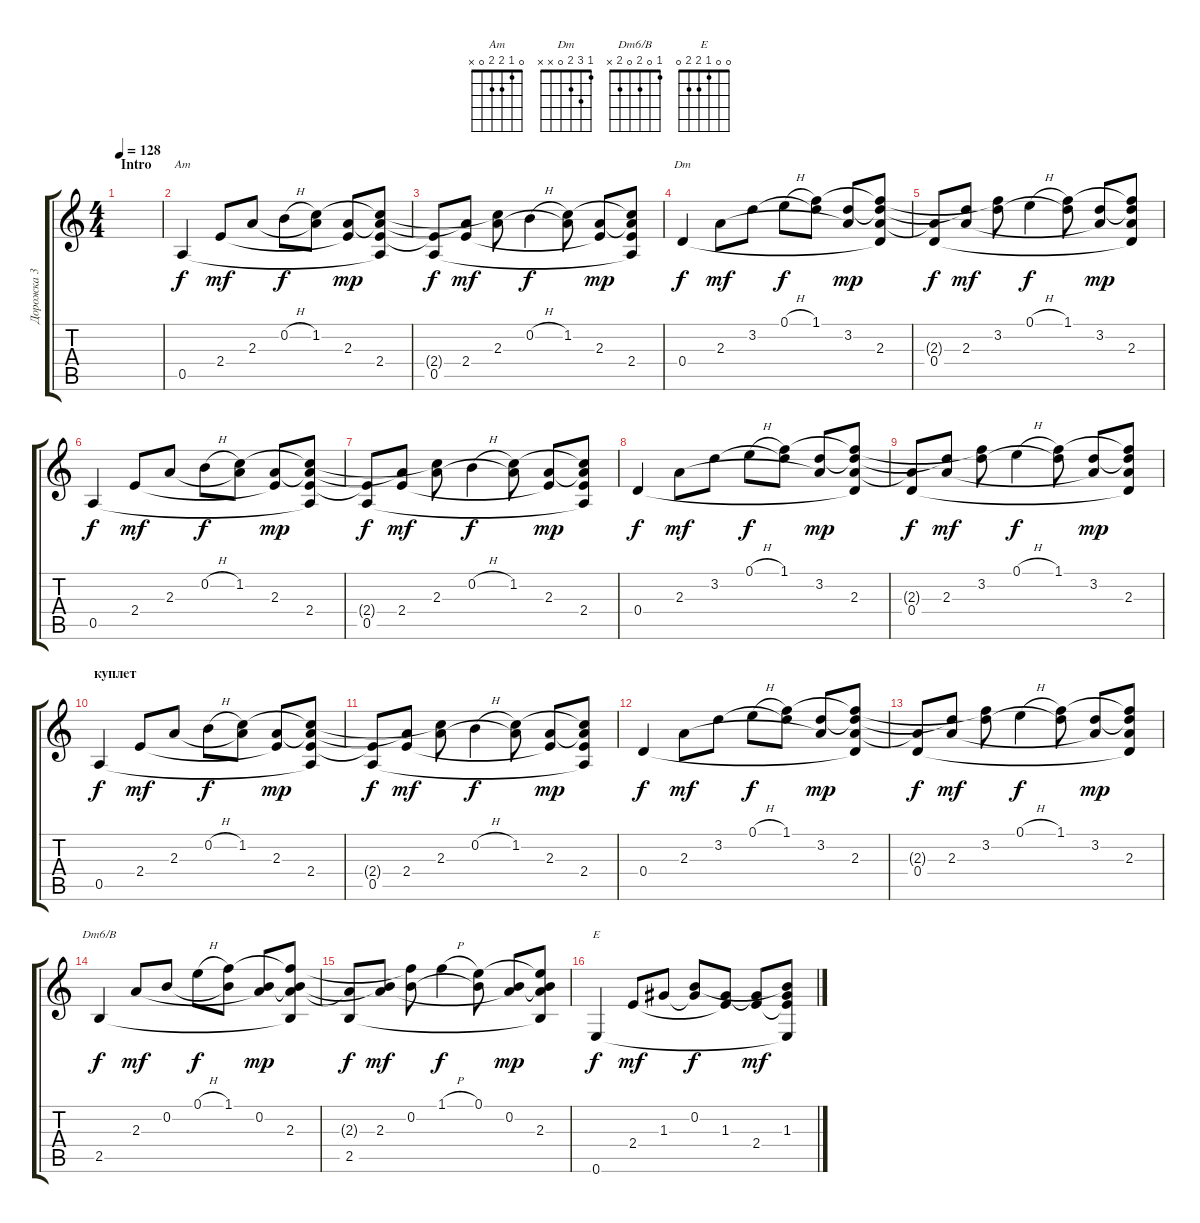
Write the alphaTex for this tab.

\track ("Дорожка 3" "Дорожка 3") {instrument acousticguitarnylon}
\staff {score tabs}
\tuning (E4 B3 G3 D3 A2 E2) {hide}
\chord ("Am" 0 1 2 2 0 x)
\chord ("Dm" 1 3 2 0 x x)
\chord ("Dm6/B" 1 0 2 0 2 x)
\chord ("E" 0 0 1 2 2 0)
\ts (4 4)
\section ("" "Intro")
\tempo 128
\clef g2
\ks c
|
0.5.4{ch "Am"} 2.4.8{dy mf} 2.3.8 0.2{h}.8{dy f} (1.2 2.3{t}).8 (2.3 2.4{t}).8{dy mp} (1.2{t} 2.3{t} 2.4 0.5{t}).8 |
(2.4{t} 0.5).8{dy f} (2.3{t} 2.4).8{dy mf} (1.2{t} 2.3).8 0.2{h}.4{dy f} (1.2 2.3{t}).8 (2.3 2.4{t}).8{dy mp} (1.2{t} 2.3{t} 2.4 0.5{t}).8 |
0.4.4{ch "Dm" dy f} 2.3.8{dy mf} 3.2.8 0.1{h}.8{dy f} (1.1 3.2{t}).8 (3.2 2.3{t}).8{dy mp} (1.1{t} 3.2{t} 2.3 0.4{t}).8 |
(2.3{t} 0.4).8{dy f} (3.2{t} 2.3).8{dy mf} (1.1{t} 3.2).8 0.1{h}.4{dy f} (1.1 3.2{t}).8 (3.2 2.3{t}).8{dy mp} (1.1{t} 3.2{t} 2.3 0.4{t}).8 |
0.5.4{dy f} 2.4.8{dy mf} 2.3.8 0.2{h}.8{dy f} (1.2 2.3{t}).8 (2.3 2.4{t}).8{dy mp} (1.2{t} 2.3{t} 2.4 0.5{t}).8 |
(2.4{t} 0.5).8{dy f} (2.3{t} 2.4).8{dy mf} (1.2{t} 2.3).8 0.2{h}.4{dy f} (1.2 2.3{t}).8 (2.3 2.4{t}).8{dy mp} (1.2{t} 2.3{t} 2.4 0.5{t}).8 |
0.4.4{dy f} 2.3.8{dy mf} 3.2.8 0.1{h}.8{dy f} (1.1 3.2{t}).8 (3.2 2.3{t}).8{dy mp} (1.1{t} 3.2{t} 2.3 0.4{t}).8 |
(2.3{t} 0.4).8{dy f} (3.2{t} 2.3).8{dy mf} (1.1{t} 3.2).8 0.1{h}.4{dy f} (1.1 3.2{t}).8 (3.2 2.3{t}).8{dy mp} (1.1{t} 3.2{t} 2.3 0.4{t}).8 |
\section ("" "куплет")
0.5.4{dy f} 2.4.8{dy mf} 2.3.8 0.2{h}.8{dy f} (1.2 2.3{t}).8 (2.3 2.4{t}).8{dy mp} (1.2{t} 2.3{t} 2.4 0.5{t}).8 |
(2.4{t} 0.5).8{dy f} (2.3{t} 2.4).8{dy mf} (1.2{t} 2.3).8 0.2{h}.4{dy f} (1.2 2.3{t}).8 (2.3 2.4{t}).8{dy mp} (1.2{t} 2.3{t} 2.4 0.5{t}).8 |
0.4.4{dy f} 2.3.8{dy mf} 3.2.8 0.1{h}.8{dy f} (1.1 3.2{t}).8 (3.2 2.3{t}).8{dy mp} (1.1{t} 3.2{t} 2.3 0.4{t}).8 |
(2.3{t} 0.4).8{dy f} (3.2{t} 2.3).8{dy mf} (1.1{t} 3.2).8 0.1{h}.4{dy f} (1.1 3.2{t}).8 (3.2 2.3{t}).8{dy mp} (1.1{t} 3.2{t} 2.3 0.4{t}).8 |
2.5.4{ch "Dm6/B" dy f} 2.3.8{dy mf} 0.2.8 0.1{h}.8{dy f} (1.1 0.2{t}).8 (0.2 2.3{t}).8{dy mp} (1.1{t} 0.2{t} 2.3 2.5{t}).8 |
(2.3{t} 2.5).8{dy f} (0.2{t} 2.3).8{dy mf} (1.1{t} 0.2).8 1.1{h}.4{dy f} (0.1 0.2{t}).8 (0.2 2.3{t}).8{dy mp} (0.1{t} 0.2{t} 2.3 2.5{t}).8 |
0.6.4{ch "E" dy f} 2.4.8{dy mf} 1.3.8 (0.2 1.3{t}).8{dy f} (1.3 2.4{t}).8 (1.3{t} 2.4).8{dy mf} (0.2{t} 1.3 2.4{t} 0.6{t}).8
